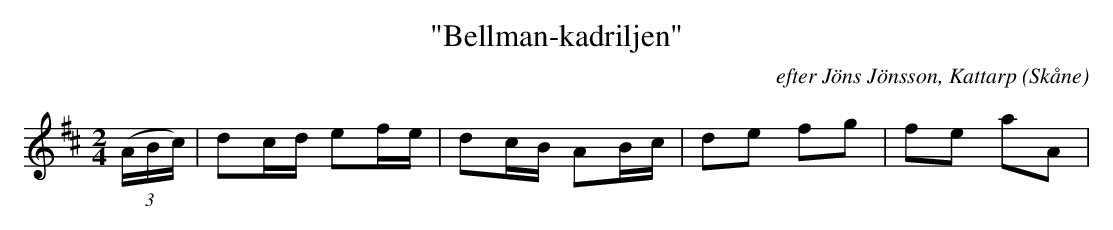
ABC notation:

X:1
T:"Bellman-kadriljen"
C:efter Jöns Jönsson, Kattarp
O:Skåne
M:2/4
L:1/8
K:D
((3A/B/c/) | dc/d/ ef/e/ | dc/B/ AB/c/ | de fg | fe aA |
